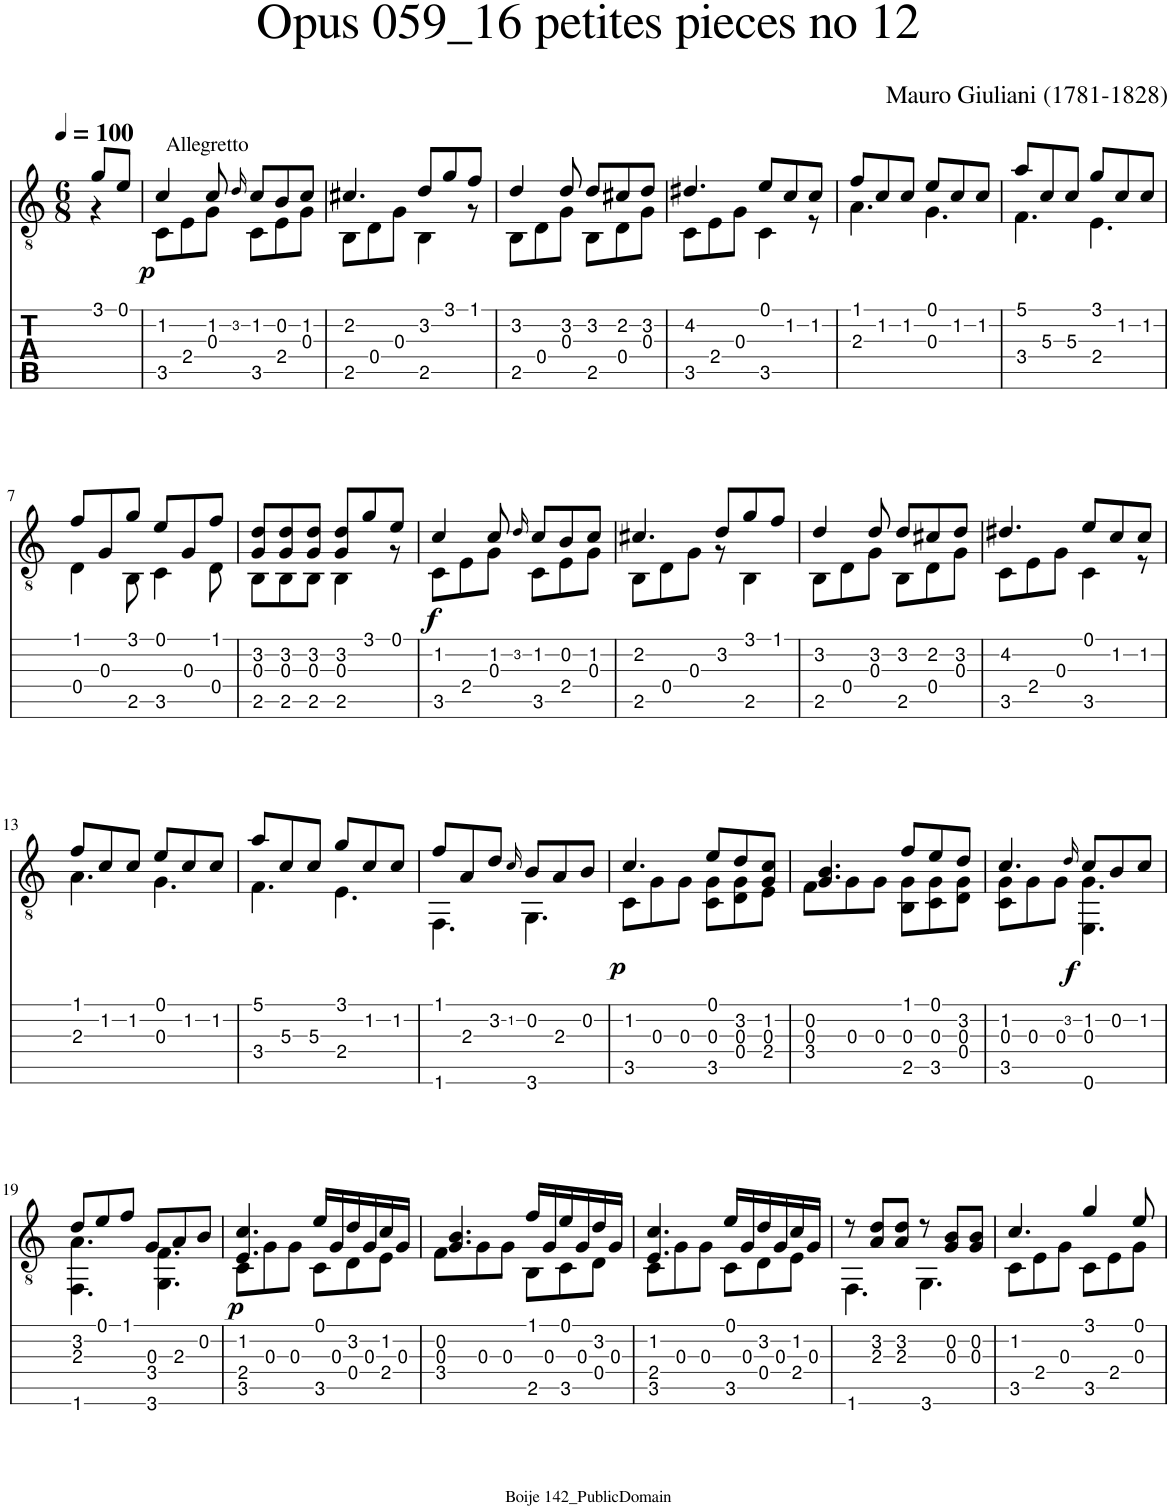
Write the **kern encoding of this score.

**kern	**kern	**dynam
*part1	*part1	*part1
*staff2	*staff1	*staff1/2
*I"Guitar	*	*
*I'Guit.	*	*
*stria6	*	*
*	*clefGv2	*
*k[]	*k[]	*
*M6/8	*M6/8	*
*MM100	*MM100	*
=	=	=
*^	*^	*
8gL	4r	8g/L	4r	.
!	!	!	!	!LO:DY:a=2
8eJ	.	8e/J	.	p
=1	=1	=1	=1	=1
!	!	!LO:TX:a:t=Allegretto	!	!
4c	8CL	4c/	8C\L	.
.	8E	.	8E\	.
8c	8GJ	8c/	8G\J	.
qd	.	16qd/	.	.
8cL	8CL	8c/L	8C\L	.
8B	8E	8B/	8E\	.
8cJ	8GJ	8c/J	8G\J	.
=2	=2	=2	=2	=2
4.c#	8BBL	4.c#X/	8BB\L	.
.	8D	.	8D\	.
.	8GJ	.	8G\J	.
8dL	4BB	8d/L	4BB\	.
8g	.	8g/	.	.
8fJ	8r	8f/J	8r	.
=3	=3	=3	=3	=3
4d	8BBL	4d/	8BB\L	.
.	8D	.	8D\	.
8d	8GJ	8d/	8G\J	.
8dL	8BBL	8d/L	8BB\L	.
8c#	8D	8c#X/	8D\	.
8dJ	8GJ	8d/J	8G\J	.
=4	=4	=4	=4	=4
4.d#	8CL	4.d#X/	8C\L	.
.	8E	.	8E\	.
.	8GJ	.	8G\J	.
8eL	4C	8e/L	4C\	.
8c	.	8c/	.	.
8cJ	8r	8c/J	8r	.
=5	=5	=5	=5	=5
8fL	4.A	8f/L	4.A\	.
8c	.	8c/	.	.
8cJ	.	8c/J	.	.
8eL	4.G	8e/L	4.G\	.
8c	.	8c/	.	.
8cJ	.	8c/J	.	.
=6	=6	=6	=6	=6
8aL	4.F	8a/L	4.F\	.
8c	.	8c/	.	.
8cJ	.	8c/J	.	.
8gL	4.E	8g/L	4.E\	.
8c	.	8c/	.	.
8cJ	.	8c/J	.	.
!!LO:LB:g=z	!!
=7	=7	=7	=7	=7
8fL	4D	8f/L	4D\	.
8G	.	8G/	.	.
8gJ	8BB	8g/J	8BB\	.
8eL	4C	8e/L	4C\	.
8G	.	8G/	.	.
8fJ	8D	8f/J	8D\	.
=8	=8	=8	=8	=8
8G\ 8d\L	8BBL	8G/ 8d/L	8BB\L	.
8G\ 8d\	8BB	8G/ 8d/	8BB\	.
8G\ 8d\J	8BBJ	8G/ 8d/J	8BB\J	.
8G\ 8d\L	4BB	8G/ 8d/L	4BB\	.
8g	.	8g/	.	.
!	!	!	!	!LO:DY:b
8eJ	8r	8e/J	8r	f
=9	=9	=9	=9	=9
4c	8CL	4c/	8C\L	.
.	8E	.	8E\	.
8c	8GJ	8c/	8G\J	.
qd	.	16qd/	.	.
8cL	8CL	8c/L	8C\L	.
8B	8E	8B/	8E\	.
8cJ	8GJ	8c/J	8G\J	.
=10	=10	=10	=10	=10
4.c#	8BBL	4.c#X/	8BB\L	.
.	8D	.	8D\	.
.	8GJ	.	8G\J	.
8dL	8r	8d/L	8r	.
8g	4BB	8g/	4BB\	.
8fJ	.	8f/J	.	.
=11	=11	=11	=11	=11
4d	8BBL	4d/	8BB\L	.
.	8D	.	8D\	.
8d	8GJ	8d/	8G\J	.
8dL	8BBL	8d/L	8BB\L	.
8c#	8D	8c#X/	8D\	.
8dJ	8GJ	8d/J	8G\J	.
=12	=12	=12	=12	=12
4.d#	8CL	4.d#X/	8C\L	.
.	8E	.	8E\	.
.	8GJ	.	8G\J	.
8eL	4C	8e/L	4C\	.
8c	.	8c/	.	.
8cJ	8r	8c/J	8r	.
!!LO:LB:g=z	!!
=13	=13	=13	=13	=13
8fL	4.A	8f/L	4.A\	.
8c	.	8c/	.	.
8cJ	.	8c/J	.	.
8eL	4.G	8e/L	4.G\	.
8c	.	8c/	.	.
8cJ	.	8c/J	.	.
=14	=14	=14	=14	=14
8aL	4.F	8a/L	4.F\	.
8c	.	8c/	.	.
8cJ	.	8c/J	.	.
8gL	4.E	8g/L	4.E\	.
8c	.	8c/	.	.
8cJ	.	8c/J	.	.
=15	=15	=15	=15	=15
8fL	4.FF	8f/L	4.FF\	.
8A	.	8A/	.	.
8dJ	.	8d/J	.	.
qc	.	16qc/	.	.
8BL	4.GG	8B/L	4.GG\	.
8A	.	8A/	.	.
8BJ	.	8B/J	.	.
=16	=16	=16	=16	=16
!	!	!	!	!LO:DY:a=2
4.c	8CL	4.c/	8C\L	p
.	8G	.	8G\	.
.	8GJ	.	8G\J	.
8eL	8C\ 8G\L	8e/L	8C\ 8G\L	.
8d	8D\ 8G\	8d/	8D\ 8G\	.
8G\ 8c\J	8EJ	8G/ 8c/J	8E\J	.
=17	=17	=17	=17	=17
4.G 4.B	8FL	4.G/ 4.B/	8F\L	.
.	8G	.	8G\	.
.	8GJ	.	8G\J	.
8fL	8BB\ 8G\L	8f/L	8BB\ 8G\L	.
8e	8C\ 8G\	8e/	8C\ 8G\	.
8dJ	8D\ 8G\J	8d/J	8D\ 8G\J	.
=18	=18	=18	=18	=18
4.c	8C\ 8G\L	4.c/	8C\ 8G\L	.
.	8G	.	8G\	.
.	8GJ	.	8G\J	.
qd	.	16qd/	.	.
!	!	!	!	!LO:DY:a=2
8cL	4.EE 4.G	8c/L	4.EE\ 4.G\	f
8B	.	8B/	.	.
8cJ	.	8c/J	.	.
!!LO:LB:g=z	!!
=19	=19	=19	=19	=19
8dL	4.FF 4.A	8d/L	4.FF\ 4.A\	.
8e	.	8e/	.	.
8fJ	.	8f/J	.	.
8GL	4.GG 4.F	8G/L	4.GG\ 4.F\	.
8A	.	8A/	.	.
!	!	!	!	!LO:DY:b
8BJ	.	8B/J	.	p
=20	=20	=20	=20	=20
4.E 4.c	8CL	4.E/ 4.c/	8C\L	.
.	8G	.	8G\	.
.	8GJ	.	8G\J	.
16eLL	8CL	16e/LL	8C\L	.
16G	.	16G/	.	.
16d	8D	16d/	8D\	.
16G	.	16G/	.	.
16c	8EJ	16c/	8E\J	.
16GJJ	.	16G/JJ	.	.
=21	=21	=21	=21	=21
4.G 4.B	8FL	4.G/ 4.B/	8F\L	.
.	8G	.	8G\	.
.	8GJ	.	8G\J	.
16fLL	8BBL	16f/LL	8BB\L	.
16G	.	16G/	.	.
16e	8C	16e/	8C\	.
16G	.	16G/	.	.
16d	8DJ	16d/	8D\J	.
16GJJ	.	16G/JJ	.	.
=22	=22	=22	=22	=22
4.E 4.c	8CL	4.E/ 4.c/	8C\L	.
.	8G	.	8G\	.
.	8GJ	.	8G\J	.
16eLL	8CL	16e/LL	8C\L	.
16G	.	16G/	.	.
16d	8D	16d/	8D\	.
16G	.	16G/	.	.
16c	8EJ	16c/	8E\J	.
16GJJ	.	16G/JJ	.	.
=23	=23	=23	=23	=23
8r	4.FF	8r	4.FF\	.
8A\ 8d\L	.	8A/ 8d/L	.	.
8A\ 8d\J	.	8A/ 8d/J	.	.
8r	4.GG	8r	4.GG\	.
8G\ 8B\L	.	8G/ 8B/L	.	.
8G\ 8B\J	.	8G/ 8B/J	.	.
=24	=24	=24	=24	=24
4.c	8CL	4.c/	8C\L	.
.	8E	.	8E\	.
.	8GJ	.	8G\J	.
4g	8CL	4g/	8C\L	.
.	8E	.	8E\	.
8e	8GJ	8e/	8G\J	.
*v	*v	*	*	*
*	*v	*v	*
=	=	=
*-	*-	*-
